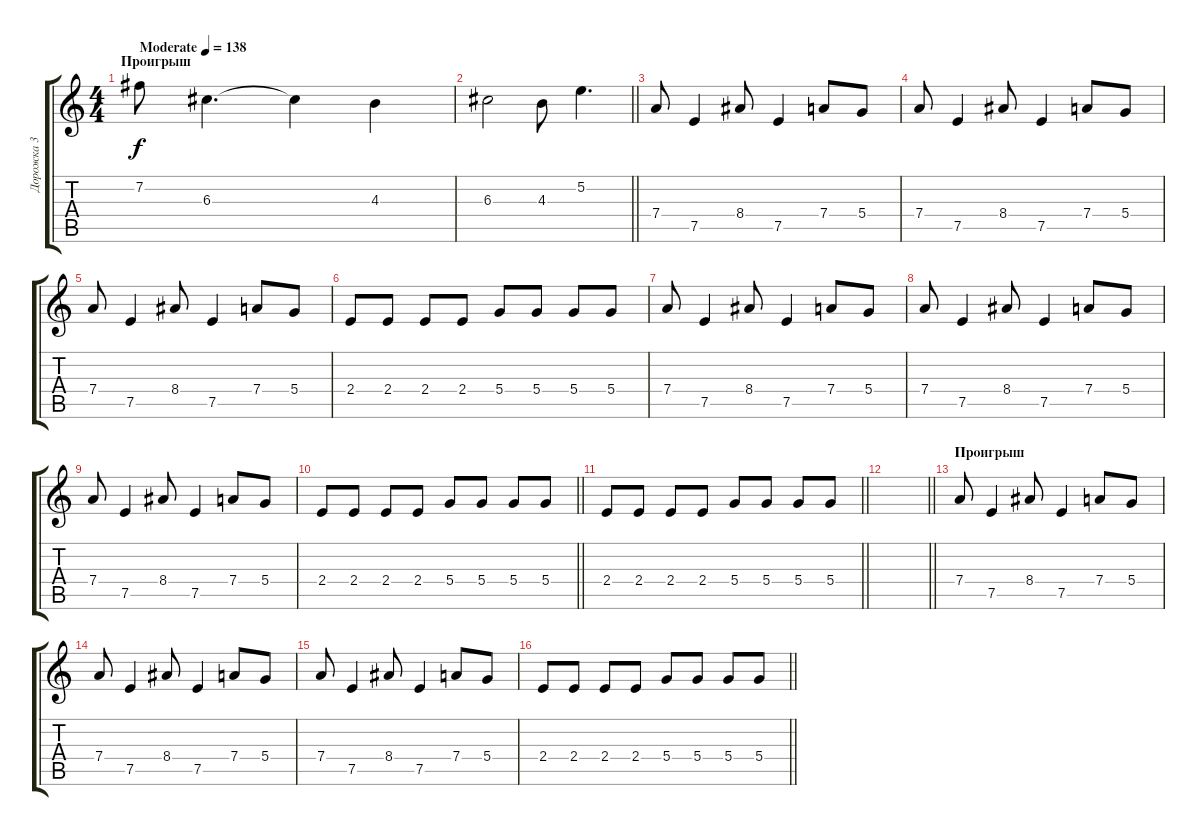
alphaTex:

\track ("Дорожка 3" "Дорожка 3") {instrument overdrivenguitar}
\staff {score tabs}
\tuning (E4 B3 G3 D3 A2 E2) {hide}
\ts (4 4)
\section ("" "Проигрыш")
\tempo (138 "Moderate")
\clef g2
\ks c
7.2.8{dy f instrument overdrivenguitar} 6.3.4{d} 6.3{t}.4 4.3.4 |
\barLineRight lightlight
6.3.2 4.3.8 5.2.4{d} |
7.4.8 7.5.4 8.4.8 7.5.4 7.4.8 5.4.8 |
7.4.8 7.5.4 8.4.8 7.5.4 7.4.8 5.4.8 |
7.4.8 7.5.4 8.4.8 7.5.4 7.4.8 5.4.8 |
2.4.8 2.4.8 2.4.8 2.4.8 5.4.8 5.4.8 5.4.8 5.4.8 |
7.4.8 7.5.4 8.4.8 7.5.4 7.4.8 5.4.8 |
7.4.8 7.5.4 8.4.8 7.5.4 7.4.8 5.4.8 |
7.4.8 7.5.4 8.4.8 7.5.4 7.4.8 5.4.8 |
\barLineRight lightlight
2.4.8 2.4.8 2.4.8 2.4.8 5.4.8 5.4.8 5.4.8 5.4.8 |
\barLineRight lightlight
2.4.8 2.4.8 2.4.8 2.4.8 5.4.8 5.4.8 5.4.8 5.4.8 |
\barLineRight lightlight
|
\section ("" "Проигрыш")
7.4.8 7.5.4 8.4.8 7.5.4 7.4.8 5.4.8 |
7.4.8 7.5.4 8.4.8 7.5.4 7.4.8 5.4.8 |
7.4.8 7.5.4 8.4.8 7.5.4 7.4.8 5.4.8 |
\barLineRight lightlight
2.4.8 2.4.8 2.4.8 2.4.8 5.4.8 5.4.8 5.4.8 5.4.8
